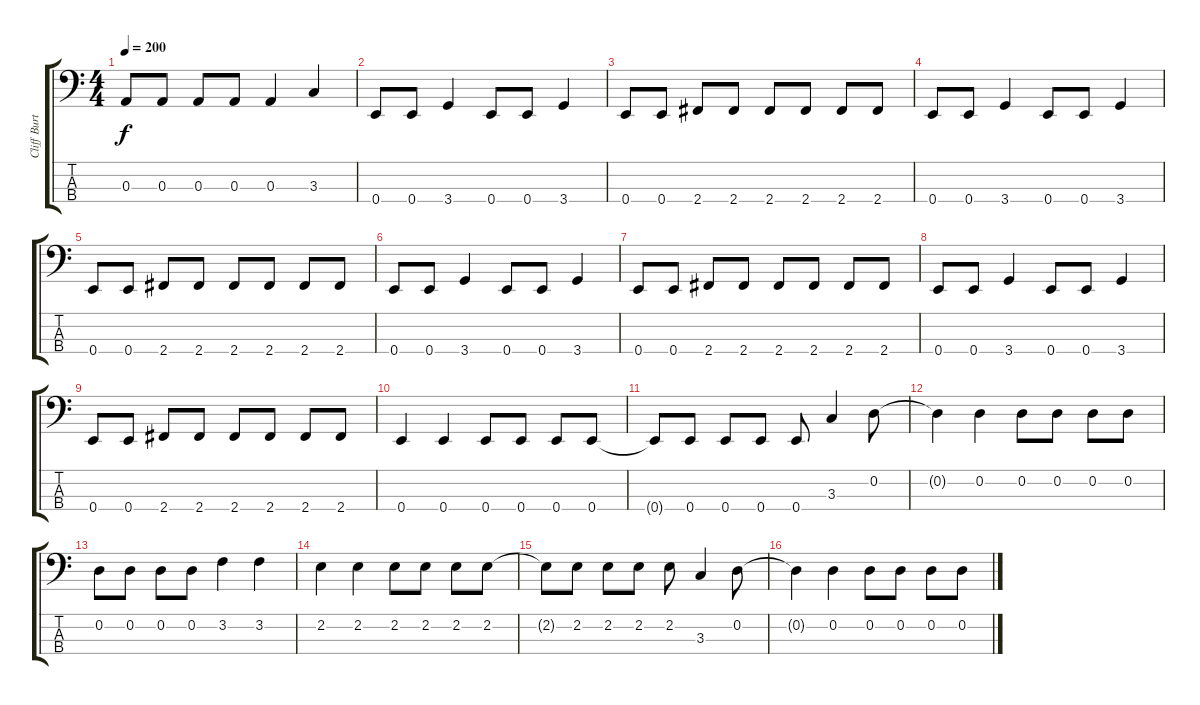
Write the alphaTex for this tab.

\track ("Cliff Burton (Bass)" "Cliff Burt") {instrument electricbasspick}
\staff {score tabs}
\tuning (G2 D2 A1 E1) {hide}
\ts (4 4)
\tempo 200
\clef f4
\ks c
0.3.8{dy f} 0.3.8 0.3.8 0.3.8 0.3.4 3.3.4 |
0.4.8 0.4.8 3.4.4 0.4.8 0.4.8 3.4.4 |
0.4.8 0.4.8 2.4.8 2.4.8 2.4.8 2.4.8 2.4.8 2.4.8 |
0.4.8 0.4.8 3.4.4 0.4.8 0.4.8 3.4.4 |
0.4.8 0.4.8 2.4.8 2.4.8 2.4.8 2.4.8 2.4.8 2.4.8 |
0.4.8 0.4.8 3.4.4 0.4.8 0.4.8 3.4.4 |
0.4.8 0.4.8 2.4.8 2.4.8 2.4.8 2.4.8 2.4.8 2.4.8 |
0.4.8 0.4.8 3.4.4 0.4.8 0.4.8 3.4.4 |
0.4.8 0.4.8 2.4.8 2.4.8 2.4.8 2.4.8 2.4.8 2.4.8 |
0.4.4 0.4.4 0.4.8 0.4.8 0.4.8 0.4.8 |
0.4{t}.8 0.4.8 0.4.8 0.4.8 0.4.8 3.3.4 0.2.8 |
0.2{t}.4 0.2.4 0.2.8 0.2.8 0.2.8 0.2.8 |
0.2.8 0.2.8 0.2.8 0.2.8 3.2.4 3.2.4 |
2.2.4 2.2.4 2.2.8 2.2.8 2.2.8 2.2.8 |
2.2{t}.8 2.2.8 2.2.8 2.2.8 2.2.8 3.3.4 0.2.8 |
0.2{t}.4 0.2.4 0.2.8 0.2.8 0.2.8 0.2.8
